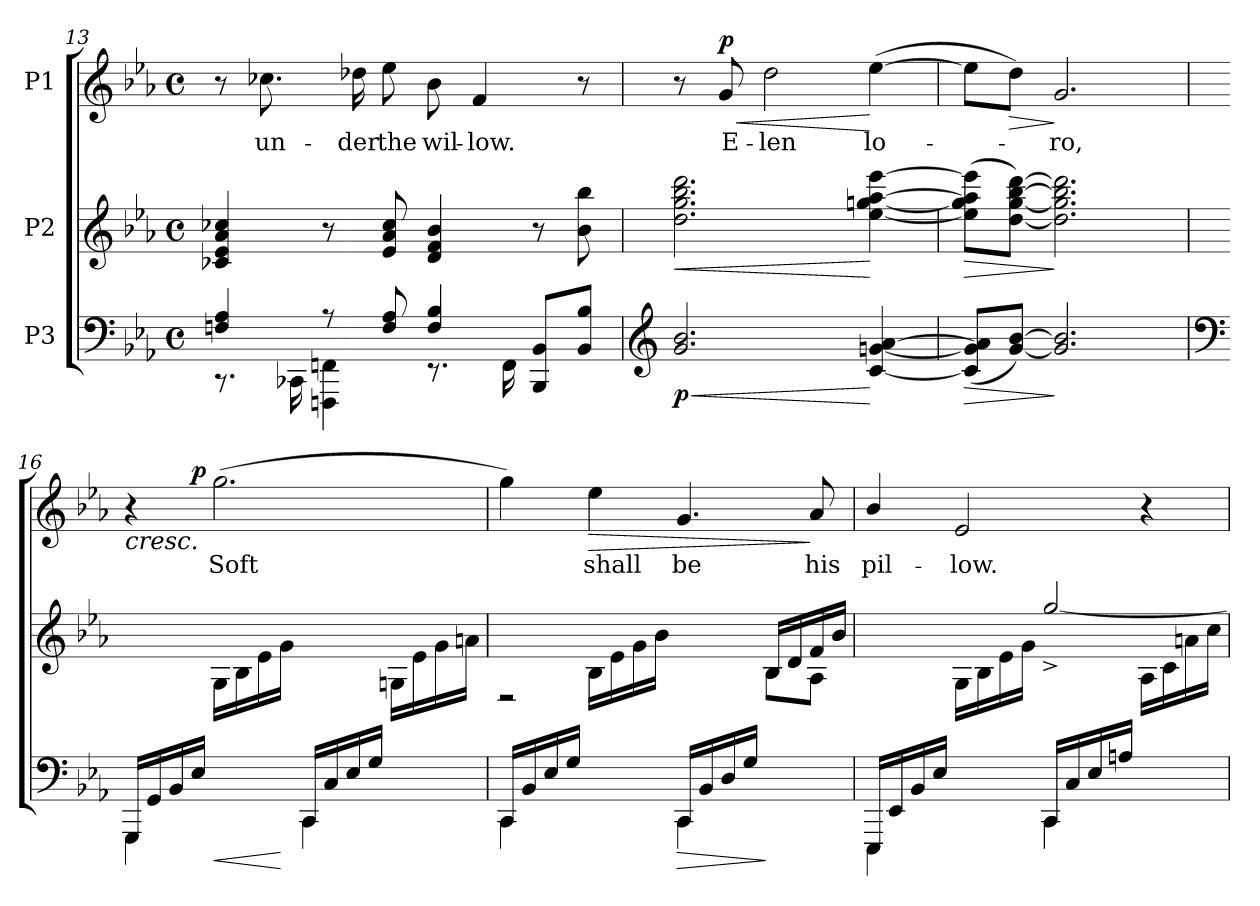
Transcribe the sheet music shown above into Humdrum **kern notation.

**kern	**dynam	**kern	**dynam	**kern	**text	**dynam
*part3	*part3	*part2	*part2	*part1	*part1	*part1
*staff3	*staff3	*staff2	*staff2	*staff1	*staff1	*staff1
*I"P3	*	*I"P2	*	*I"P1	*	*
*clefF4	*	*clefG2	*	*clefG2	*	*
*k[b-e-a-]	*	*k[b-e-a-]	*	*k[b-e-a-]	*	*
*E-:	*	*E-:	*	*E-:	*	*
*M4/4	*	*M4/4	*	*M4/4	*	*
*met(c)	*	*met(c)	*	*met(c)	*	*
=13	=13	=13	=13	=13	=13	=13
*^	*	*	*	*	*	*
4Fni/ 4A-i	8.r	.	4c-Xi/ 4e-i 4a-i 4cc-Xi	.	8r	.	.
!	!	!	!	!	!	!LO:LY:b:color=#000000	!
.	.	.	.	.	8.cc-Xi\	un-	.
.	16CC-Xi\	.	.	.	.	.	.
8r	4FFFni\ 4FFni	.	8r	.	.	.	.
!	!	!	!	!	!	!LO:LY:b:color=#000000	!
.	.	.	.	.	16dd-Xi\	-der	.
!	!	!	!	!	!	!LO:LY:b:color=#000000	!
8Fi/ 8A-i	.	.	8e-i/ 8a-i 8cc-i	.	8ee-i\	the	.
!	!	!	!	!	!	!LO:LY:b:color=#000000	!
4Fi/ 4B-i	8.r	.	4di/ 4fi 4b-i	.	8b-i\	wil-	.
!	!	!	!	!	!	!LO:LY:b:color=#000000	!
.	.	.	.	.	4fi/	-low.	.
.	16FFi\	.	.	.	.	.	.
4ryy	8BBB-i/ 8BB-iL	.	8r	.	.	.	.
.	8BB-i\ 8B-iJ	.	8b-i\ 8bb-i	.	8r	.	.
*v	*v	*	*	*	*	*	*
!!LO:LB:g=z
=14	=14	=14	=14	=14	=14	=14
*clefG2	*	*	*	*	*	*
*^	*	*	*	*	*	*
!	!	!LO:HP:b	!	!LO:HP:b	!	!	!
*v	*v	*	*	*	*	*	*
2.gi/ 2.b-i	< p	2.ddi\ 2.ggi 2.bb-i 2.dddi	<	8r	.	.
!	!	!	!	!	!LO:LY:b:color=#000000	!LO:HP:b
.	.	.	.	8gi/	E-	< p
!	!	!	!	!	!LO:LY:b:color=#000000	!
.	.	.	.	2ddi\	-len	.
!	!	!	!	!	!LO:LY:b:color=#000000	!
[4ci/ [4gni [4a-i	[	[4ee-i\ [4ggni [4aa-i [4eee-i	[	([4ee-i\	lo-	[
=15	=15	=15	=15	=15	=15	=15
!	!LO:HP:b	!	!LO:HP:b	!	!	!
(8ci/] 8gi] 8a-i]L	>	(8ee-i\] 8ggni] 8aa-i] 8eee-i]L	>	8ee-i\L]	.	.
!	!	!	!	!	!	!LO:HP:b
[8gi/ [8b-iJ)	.	[8ddi\ [8ggi [8bb-i [8dddiJ)	.	8ddi\J)	.	>
!	!	!	!	!	!LO:LY:b:color=#000000	!
2.gi/] 2.b-i]	]	2.ddi\] 2.ggi] 2.bb-i] 2.dddi]	]	2.gi/	-ro,	]
!!LO:PB:g=z
=16	=16	=16	=16	=16	=16	=16
*clefF4	*	*	*	*	*	*
*^	*	*	*	*	*	*
!	!	!	!	!	!	!	!LO:HP:b
*	*	*	*	*	*^	*	*
(16GGGi/LL	4GGGi\	.	16ryy	.	4r	8.ryy	.	<
16GGi/	.	.	16ryy	.	.	.	.	.
16BB-i/	.	.	16ryy	.	.	.	.	.
16E-i/JJ	.	.	16ryy	.	.	2ryy	.	p
!	!	!LO:HP:b	!	!	!	!	!	!
!	!	!	!	!	!	!	!LO:LY:b:color=#000000	!
16ryy	4ryy	<	16Gi\LL	.	(2.ggi\	.	Soft	.
16ryy	.	.	16B-i\	.	.	.	.	.
16ryy	.	.	16e-i\	.	.	.	.	.
16ryy)	.	[	16gi\JJ	.	.	.	.	.
(16CCi/LL	4CCi\	.	16ryy	.	.	.	.	.
16Ci/	.	.	16ryy	.	.	.	.	.
16E-i/	.	.	16ryy	.	.	.	.	.
16Gi/JJ	.	.	16ryy	.	.	4ryy	.	.
16ryy	4ryy	.	16Gni\LL	.	.	.	.	.
16ryy	.	.	16e-i\	.	.	.	.	.
16ryy	.	.	16gi\	.	.	.	.	.
16ryy)	.	.	16ani\JJ	.	.	16ryy	.	.
*v	*v	*	*	*	*	*	*	*
.	.	.	.	.	.	.	[
*	*	*	*	*v	*v	*	*
=17	=17	=17	=17	=17	=17	=17
*^	*	*^	*	*	*	*
(16CCi/LL	4CCi\	.	16ryy	2r	.	4ggi\)	.	.
16BB-i/	.	.	16ryy	.	.	.	.	.
16E-i/	.	.	16ryy	.	.	.	.	.
16Gi/JJ	.	.	16ryy	.	.	.	.	.
!	!	!	!	!	!	!	!LO:LY:b:color=#000000	!LO:HP:b
16ryy	4ryy	.	16B-i\LL	.	.	4ee-i\	shall	>
16ryy	.	.	16e-i\	.	.	.	.	.
16ryy	.	.	16gi\	.	.	.	.	.
16ryy)	.	.	16b-i\JJ	.	.	.	.	.
!	!	!LO:HP:b	!	!	!	!	!	!
!	!	!	!	!	!	!	!LO:LY:b:color=#000000	!
(16CCi/LL	4CCi\	>	16ryy	4ryy	.	4.gi/	be	.
16BB-i/	.	.	16ryy	.	.	.	.	.
16Di/	.	.	16ryy	.	.	.	.	.
16Gi/JJ	.	.	16ryy	.	.	.	.	.
16ryy	4ryy	]	16B-i/LL	8B-i\L	.	.	.	.
16ryy	.	.	16di/	.	.	.	.	.
!	!	!	!	!	!	!	!LO:LY:b:color=#000000	!
16ryy	.	.	16fi/	8A-i\J	.	8a-i/	his	]
16ryy)	.	.	16b-i/JJ	.	.	.	.	.
!!LO:LB:g=z
=18	=18	=18	=18	=18	=18	=18	=18	=18
!	!	!	!	!	!	!	!LO:LY:b:color=#000000	!
(16EEE-i/LL	4EEE-i\	.	16ryy	2ryy	.	4b-i/	pil-	.
16EE-i/	.	.	16ryy	.	.	.	.	.
16BB-i/	.	.	16ryy	.	.	.	.	.
16E-i/JJ	.	.	16ryy	.	.	.	.	.
!	!	!	!	!	!	!	!LO:LY:b:color=#000000	!
16ryy	4ryy	.	16Gi\LL	.	.	2e-i/	-low.	.
16ryy	.	.	16B-i\	.	.	.	.	.
16ryy	.	.	16e-i\	.	.	.	.	.
16ryy)	.	.	16gi\JJ	.	.	.	.	.
(16CCi/LL	4CCi\	.	16ryy	[2gg^i/	.	.	.	.
16Ci/	.	.	16ryy	.	.	.	.	.
16E-i/	.	.	16ryy	.	.	.	.	.
16Ani/JJ	.	.	16ryy	.	.	.	.	.
16ryy	4ryy	.	16A-i\LL	.	.	4r	.	.
16ryy	.	.	16ci\	.	.	.	.	.
16ryy	.	.	16ani\	.	.	.	.	.
16ryy)	.	.	16cci\JJ	.	.	.	.	.
*v	*v	*	*	*	*	*	*	*
*	*	*v	*v	*	*	*	*
=	=	=	=	=	=	=
*-	*-	*-	*-	*-	*-	*-
